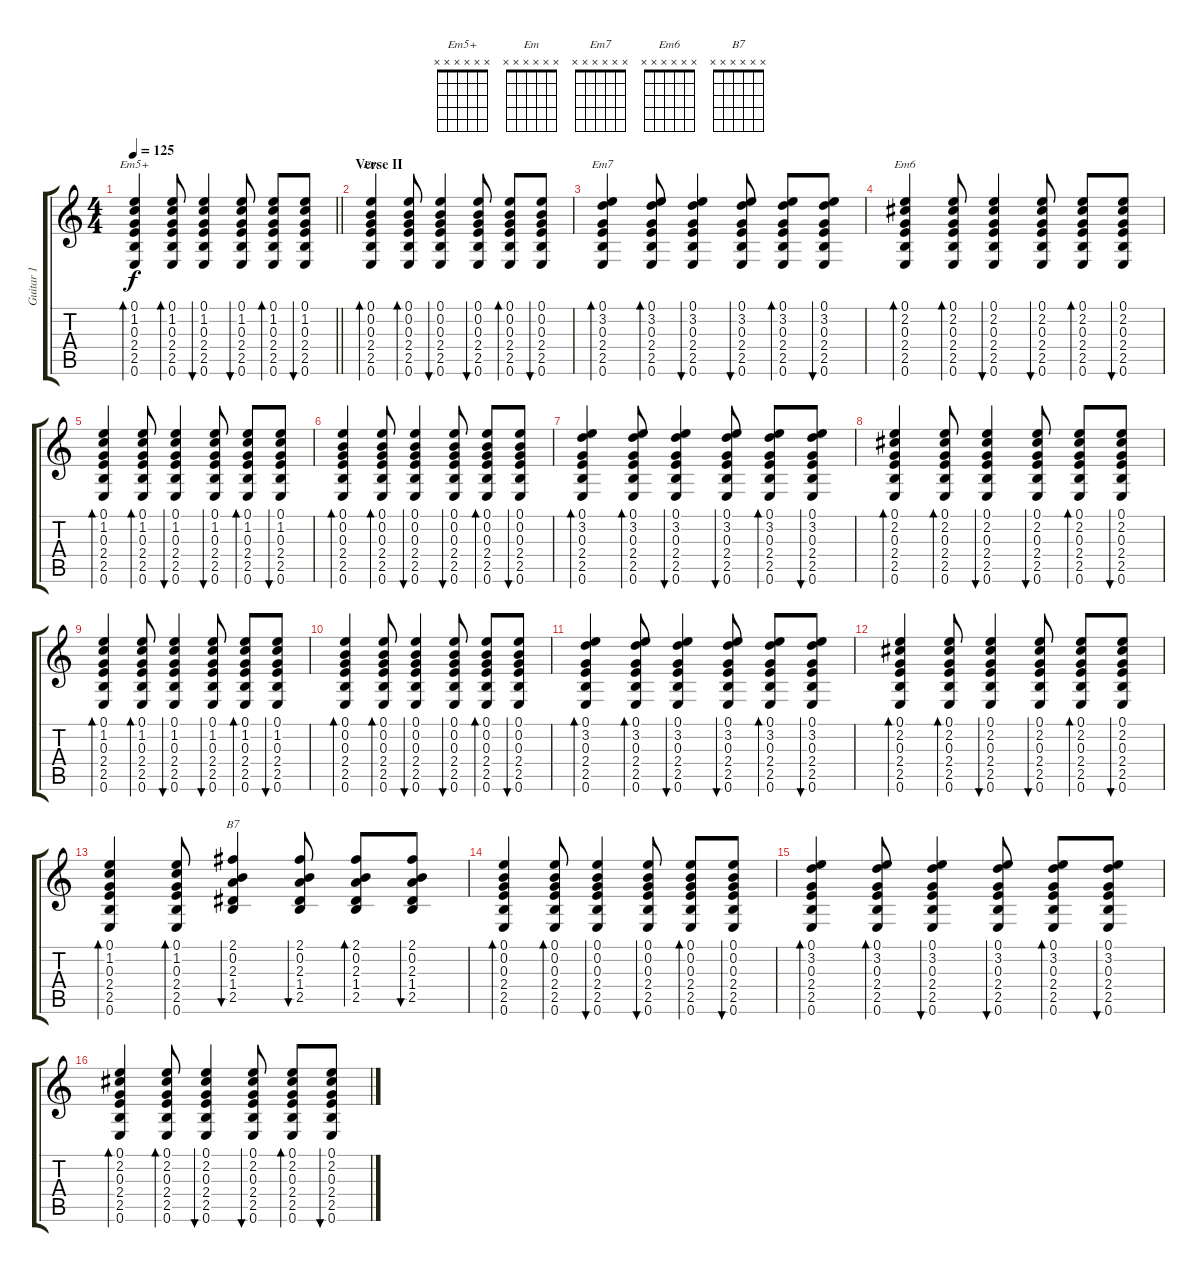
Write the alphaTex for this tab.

\track ("Guitar 1" "Guitar 1") {instrument acousticguitarsteel}
\staff {score tabs}
\tuning (E4 B3 G3 D3 A2 E2) {hide}
\chord ("Em5+" x x x x x x)
\chord ("Em" x x x x x x)
\chord ("Em7" x x x x x x)
\chord ("Em6" x x x x x x)
\chord ("B7" x x x x x x)
\ts (4 4)
\tempo 125
\clef g2
\barLineRight lightlight
\ks c
(0.1 1.2 0.3 2.4 2.5 0.6).4{bd 60 ch "Em5+" dy f} (0.1 1.2 0.3 2.4 2.5 0.6).8{bd 60} (0.1 1.2 0.3 2.4 2.5 0.6).4{bu 60} (0.1 1.2 0.3 2.4 2.5 0.6).8{bu 60} (0.1 1.2 0.3 2.4 2.5 0.6).8{bd 60} (0.1 1.2 0.3 2.4 2.5 0.6).8{bu 60} |
\section ("" "Verse II")
(0.1 0.2 0.3 2.4 2.5 0.6).4{bd 60 ch "Em"} (0.1 0.2 0.3 2.4 2.5 0.6).8{bd 60} (0.1 0.2 0.3 2.4 2.5 0.6).4{bu 60} (0.1 0.2 0.3 2.4 2.5 0.6).8{bu 60} (0.1 0.2 0.3 2.4 2.5 0.6).8{bd 60} (0.1 0.2 0.3 2.4 2.5 0.6).8{bu 60} |
(0.1 3.2 0.3 2.4 2.5 0.6).4{bd 60 ch "Em7"} (0.1 3.2 0.3 2.4 2.5 0.6).8{bd 60} (0.1 3.2 0.3 2.4 2.5 0.6).4{bu 60} (0.1 3.2 0.3 2.4 2.5 0.6).8{bu 60} (0.1 3.2 0.3 2.4 2.5 0.6).8{bd 60} (0.1 3.2 0.3 2.4 2.5 0.6).8{bu 60} |
(0.1 2.2 0.3 2.4 2.5 0.6).4{bd 60 ch "Em6"} (0.1 2.2 0.3 2.4 2.5 0.6).8{bd 60} (0.1 2.2 0.3 2.4 2.5 0.6).4{bu 60} (0.1 2.2 0.3 2.4 2.5 0.6).8{bu 60} (0.1 2.2 0.3 2.4 2.5 0.6).8{bd 60} (0.1 2.2 0.3 2.4 2.5 0.6).8{bu 60} |
(0.1 1.2 0.3 2.4 2.5 0.6).4{bd 60} (0.1 1.2 0.3 2.4 2.5 0.6).8{bd 60} (0.1 1.2 0.3 2.4 2.5 0.6).4{bu 60} (0.1 1.2 0.3 2.4 2.5 0.6).8{bu 60} (0.1 1.2 0.3 2.4 2.5 0.6).8{bd 60} (0.1 1.2 0.3 2.4 2.5 0.6).8{bu 60} |
(0.1 0.2 0.3 2.4 2.5 0.6).4{bd 60} (0.1 0.2 0.3 2.4 2.5 0.6).8{bd 60} (0.1 0.2 0.3 2.4 2.5 0.6).4{bu 60} (0.1 0.2 0.3 2.4 2.5 0.6).8{bu 60} (0.1 0.2 0.3 2.4 2.5 0.6).8{bd 60} (0.1 0.2 0.3 2.4 2.5 0.6).8{bu 60} |
(0.1 3.2 0.3 2.4 2.5 0.6).4{bd 60} (0.1 3.2 0.3 2.4 2.5 0.6).8{bd 60} (0.1 3.2 0.3 2.4 2.5 0.6).4{bu 60} (0.1 3.2 0.3 2.4 2.5 0.6).8{bu 60} (0.1 3.2 0.3 2.4 2.5 0.6).8{bd 60} (0.1 3.2 0.3 2.4 2.5 0.6).8{bu 60} |
(0.1 2.2 0.3 2.4 2.5 0.6).4{bd 60} (0.1 2.2 0.3 2.4 2.5 0.6).8{bd 60} (0.1 2.2 0.3 2.4 2.5 0.6).4{bu 60} (0.1 2.2 0.3 2.4 2.5 0.6).8{bu 60} (0.1 2.2 0.3 2.4 2.5 0.6).8{bd 60} (0.1 2.2 0.3 2.4 2.5 0.6).8{bu 60} |
(0.1 1.2 0.3 2.4 2.5 0.6).4{bd 60} (0.1 1.2 0.3 2.4 2.5 0.6).8{bd 60} (0.1 1.2 0.3 2.4 2.5 0.6).4{bu 60} (0.1 1.2 0.3 2.4 2.5 0.6).8{bu 60} (0.1 1.2 0.3 2.4 2.5 0.6).8{bd 60} (0.1 1.2 0.3 2.4 2.5 0.6).8{bu 60} |
(0.1 0.2 0.3 2.4 2.5 0.6).4{bd 60} (0.1 0.2 0.3 2.4 2.5 0.6).8{bd 60} (0.1 0.2 0.3 2.4 2.5 0.6).4{bu 60} (0.1 0.2 0.3 2.4 2.5 0.6).8{bu 60} (0.1 0.2 0.3 2.4 2.5 0.6).8{bd 60} (0.1 0.2 0.3 2.4 2.5 0.6).8{bu 60} |
(0.1 3.2 0.3 2.4 2.5 0.6).4{bd 60} (0.1 3.2 0.3 2.4 2.5 0.6).8{bd 60} (0.1 3.2 0.3 2.4 2.5 0.6).4{bu 60} (0.1 3.2 0.3 2.4 2.5 0.6).8{bu 60} (0.1 3.2 0.3 2.4 2.5 0.6).8{bd 60} (0.1 3.2 0.3 2.4 2.5 0.6).8{bu 60} |
(0.1 2.2 0.3 2.4 2.5 0.6).4{bd 60} (0.1 2.2 0.3 2.4 2.5 0.6).8{bd 60} (0.1 2.2 0.3 2.4 2.5 0.6).4{bu 60} (0.1 2.2 0.3 2.4 2.5 0.6).8{bu 60} (0.1 2.2 0.3 2.4 2.5 0.6).8{bd 60} (0.1 2.2 0.3 2.4 2.5 0.6).8{bu 60} |
(0.1 1.2 0.3 2.4 2.5 0.6).4{bd 60} (0.1 1.2 0.3 2.4 2.5 0.6).8{bd 60} (2.1 0.2 2.3 1.4 2.5).4{bu 60 ch "B7"} (2.1 0.2 2.3 1.4 2.5).8{bu 60} (2.1 0.2 2.3 1.4 2.5).8{bd 60} (2.1 0.2 2.3 1.4 2.5).8{bu 60} |
(0.1 0.2 0.3 2.4 2.5 0.6).4{bd 60} (0.1 0.2 0.3 2.4 2.5 0.6).8{bd 60} (0.1 0.2 0.3 2.4 2.5 0.6).4{bu 60} (0.1 0.2 0.3 2.4 2.5 0.6).8{bu 60} (0.1 0.2 0.3 2.4 2.5 0.6).8{bd 60} (0.1 0.2 0.3 2.4 2.5 0.6).8{bu 60} |
(0.1 3.2 0.3 2.4 2.5 0.6).4{bd 60} (0.1 3.2 0.3 2.4 2.5 0.6).8{bd 60} (0.1 3.2 0.3 2.4 2.5 0.6).4{bu 60} (0.1 3.2 0.3 2.4 2.5 0.6).8{bu 60} (0.1 3.2 0.3 2.4 2.5 0.6).8{bd 60} (0.1 3.2 0.3 2.4 2.5 0.6).8{bu 60} |
(0.1 2.2 0.3 2.4 2.5 0.6).4{bd 60} (0.1 2.2 0.3 2.4 2.5 0.6).8{bd 60} (0.1 2.2 0.3 2.4 2.5 0.6).4{bu 60} (0.1 2.2 0.3 2.4 2.5 0.6).8{bu 60} (0.1 2.2 0.3 2.4 2.5 0.6).8{bd 60} (0.1 2.2 0.3 2.4 2.5 0.6).8{bu 60}
